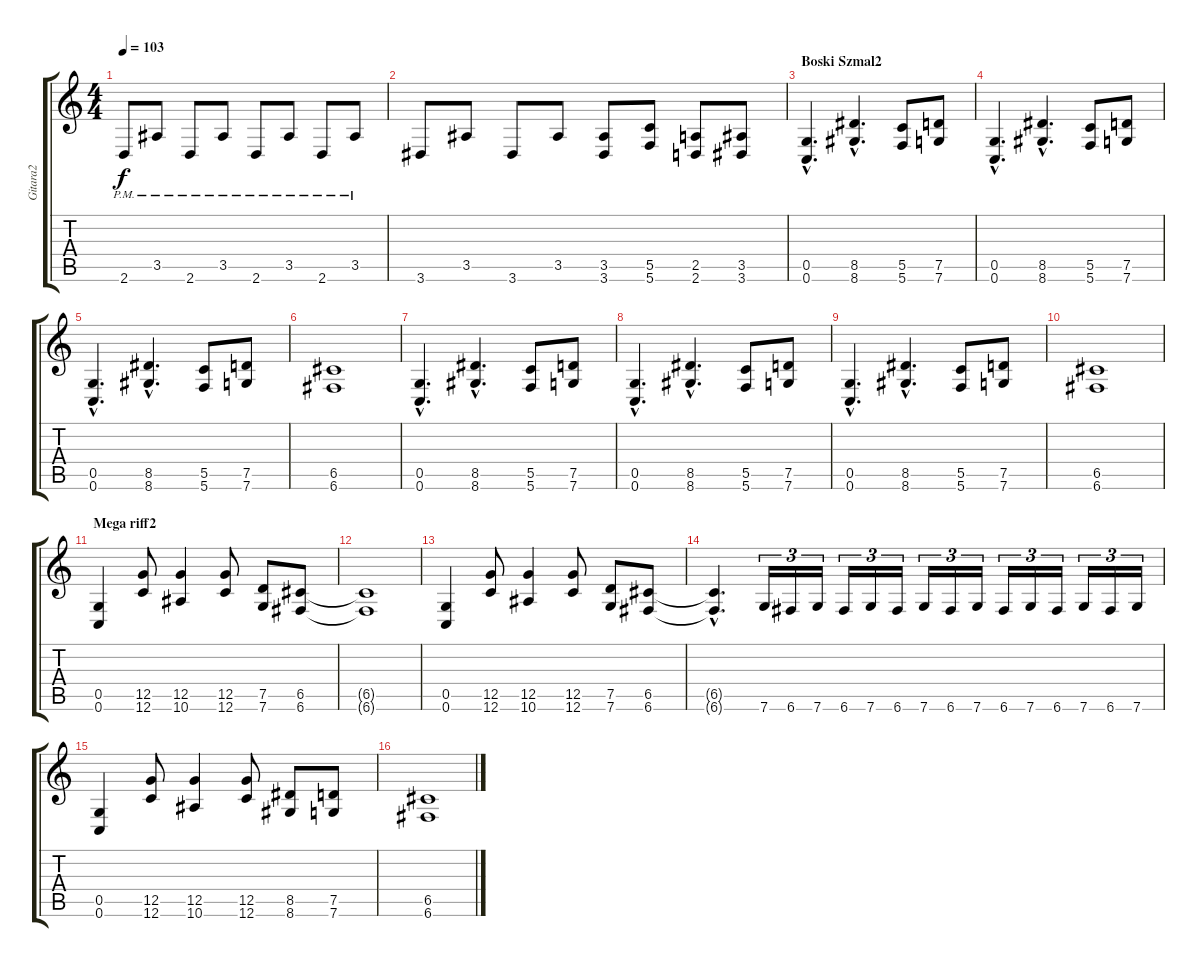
\track ("Gitara2" "Gitara2") {instrument distortionguitar}
\staff {score tabs}
\tuning (D4 A3 F3 C3 G2 C2) {hide}
\ts (4 4)
\tempo 103
\clef g2
\ks c
2.6{pm}.8{dy f} 3.5{pm}.8 2.6{pm}.8 3.5{pm}.8 2.6{pm}.8 3.5{pm}.8 2.6{pm}.8 3.5{pm}.8 |
3.6.8 3.5.8 3.6.8 3.5.8 (3.5 3.6).8 (5.5 5.6).8 (2.5 2.6).8 (3.5 3.6).8 |
\section ("" "Boski Szmal2")
(0.5{hac} 0.6{hac}).4{d} (8.5{hac} 8.6{hac}).4{d} (5.5 5.6).8 (7.5 7.6).8 |
(0.5{hac} 0.6{hac}).4{d} (8.5{hac} 8.6{hac}).4{d} (5.5 5.6).8 (7.5 7.6).8 |
(0.5{hac} 0.6{hac}).4{d} (8.5{hac} 8.6{hac}).4{d} (5.5 5.6).8 (7.5 7.6).8 |
(6.5 6.6).1 |
(0.5{hac} 0.6{hac}).4{d} (8.5{hac} 8.6{hac}).4{d} (5.5 5.6).8 (7.5 7.6).8 |
(0.5{hac} 0.6{hac}).4{d} (8.5{hac} 8.6{hac}).4{d} (5.5 5.6).8 (7.5 7.6).8 |
(0.5{hac} 0.6{hac}).4{d} (8.5{hac} 8.6{hac}).4{d} (5.5 5.6).8 (7.5 7.6).8 |
(6.5 6.6).1 |
\section ("" "Mega riff2")
(0.5 0.6).4 (12.5 12.6).8 (12.5 10.6).4 (12.5 12.6).8 (7.5 7.6).8 (6.5 6.6).8 |
(6.5{t} 6.6{t}).1 |
(0.5 0.6).4 (12.5 12.6).8 (12.5 10.6).4 (12.5 12.6).8 (7.5 7.6).8 (6.5 6.6).8 |
(6.5{hac t} 6.6{hac t}).4{d} 7.6.16{tu (3 2)} 6.6.16{tu (3 2)} 7.6.16{tu (3 2)} 6.6.16{tu (3 2)} 7.6.16{tu (3 2)} 6.6.16{tu (3 2)} 7.6.16{tu (3 2)} 6.6.16{tu (3 2)} 7.6.16{tu (3 2)} 6.6.16{tu (3 2)} 7.6.16{tu (3 2)} 6.6.16{tu (3 2)} 7.6.16{tu (3 2)} 6.6.16{tu (3 2)} 7.6.16{tu (3 2)} |
(0.5 0.6).4 (12.5 12.6).8 (12.5 10.6).4 (12.5 12.6).8 (8.5 8.6).8 (7.5 7.6).8 |
(6.5 6.6).1
